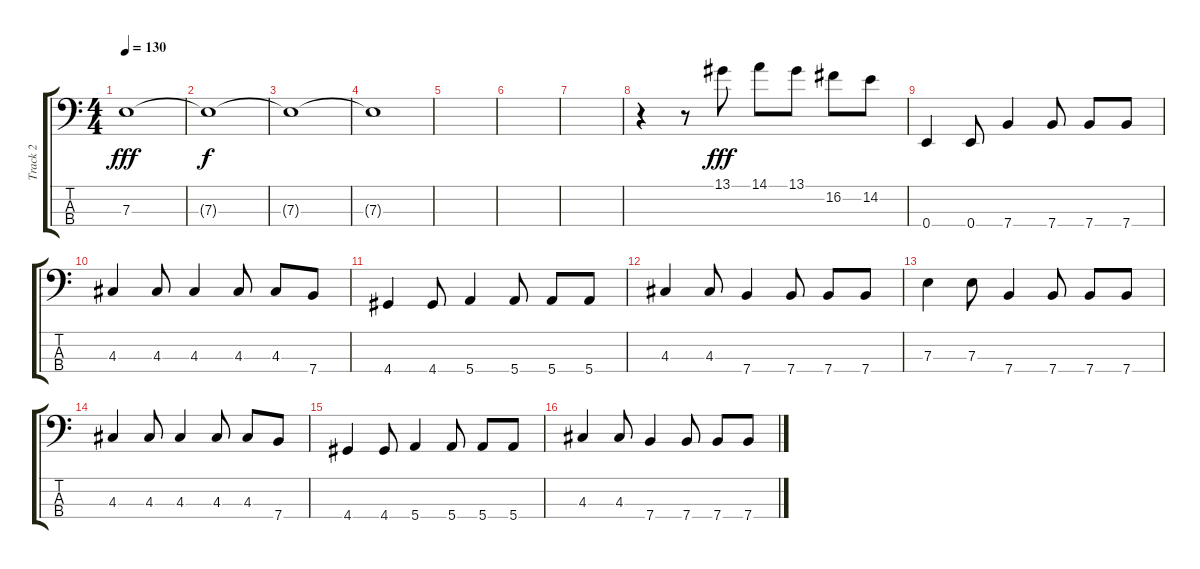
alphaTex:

\track ("Track 2" "Track 2") {instrument electricbassfinger}
\staff {score tabs}
\tuning (G2 D2 A1 E1) {hide}
\ts (4 4)
\tempo 130
\clef f4
\ks c
7.3.1{dy fff} |
7.3{t}.1{dy f} |
7.3{t}.1 |
7.3{t}.1 |
|
|
|
r.4 r.8 13.1.8{dy fff} 14.1.8 13.1.8 16.2.8 14.2.8 |
0.4.4 0.4.8 7.4.4 7.4.8 7.4.8 7.4.8 |
4.3.4 4.3.8 4.3.4 4.3.8 4.3.8 7.4.8 |
4.4.4 4.4.8 5.4.4 5.4.8 5.4.8 5.4.8 |
4.3.4 4.3.8 7.4.4 7.4.8 7.4.8 7.4.8 |
7.3.4 7.3.8 7.4.4 7.4.8 7.4.8 7.4.8 |
4.3.4 4.3.8 4.3.4 4.3.8 4.3.8 7.4.8 |
4.4.4 4.4.8 5.4.4 5.4.8 5.4.8 5.4.8 |
4.3.4 4.3.8 7.4.4 7.4.8 7.4.8 7.4.8
